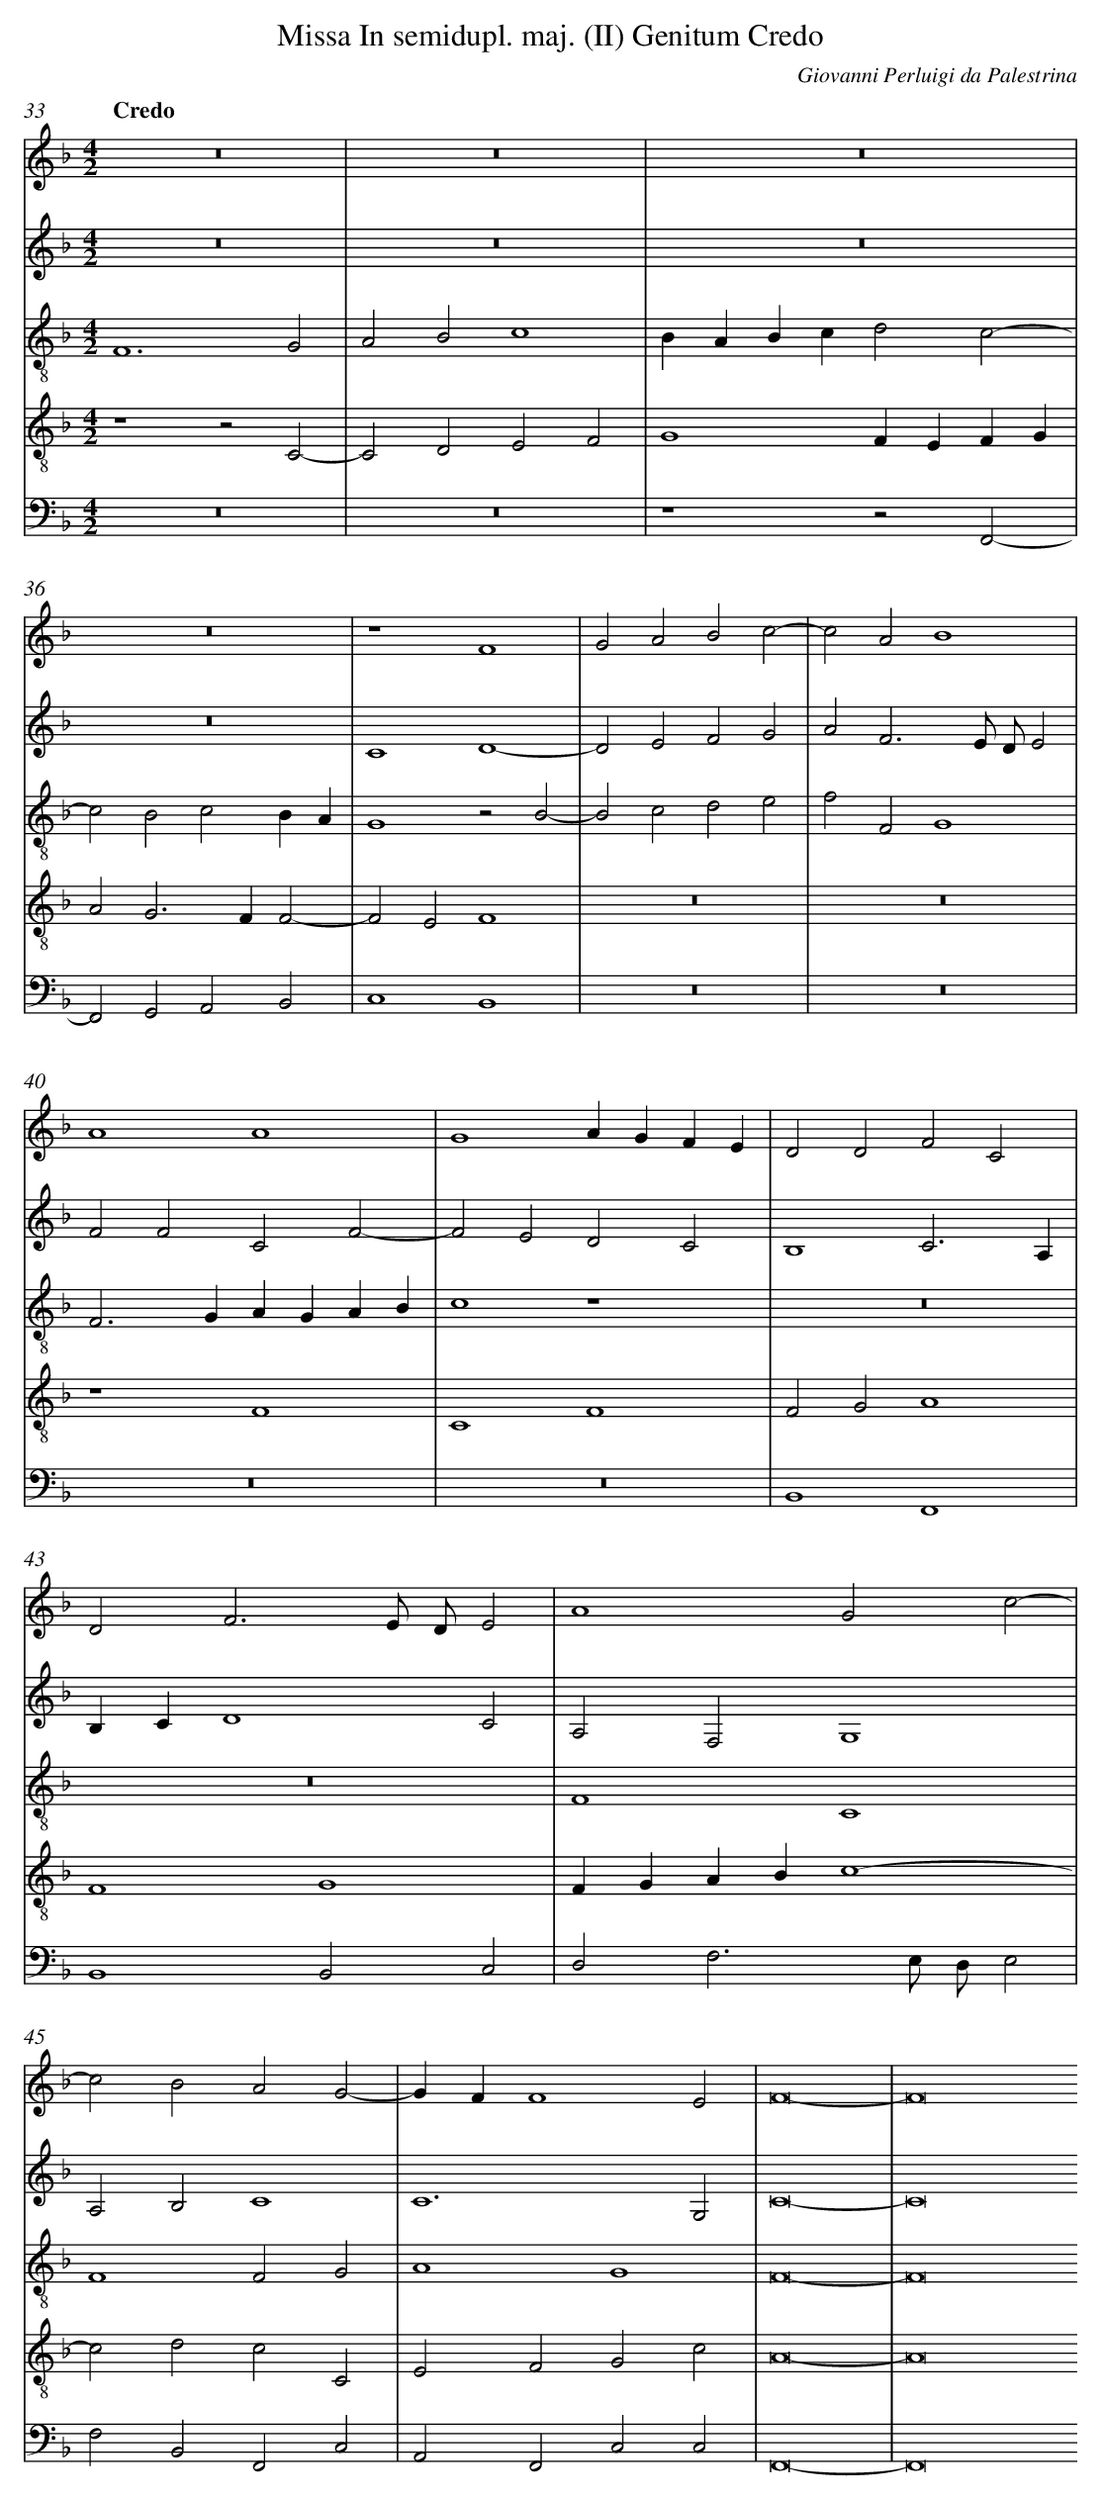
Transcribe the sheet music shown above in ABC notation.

X:1
T: Missa In semidupl. maj. (II) Genitum Credo
C: Giovanni Perluigi da Palestrina
L: 1/4
M: 4/2
Q: "Credo"
V: 1 clef=treble
V: 2 clef=treble
V: 3 clef=treble-8
V: 4 clef=treble-8
V: 5 clef=bass
K: F
[V:1] z8 |
[V:2] z8 |
[V:3] F6G2 |
[V:4] z4z2C2- |
[V:5] z8 |
[V:1] z8 |
[V:2] z8 |
[V:3] A2B2c4 |
[V:4] C2D2E2F2 |
[V:5] z8 |
[V:1] z8 |
[V:2] z8 |
[V:3] BABcd2c2- |
[V:4] G4FEFG |
[V:5] z4z2F,,2- |
[V:1] z8 |
[V:2] z8 |
[V:3] c2B2c2BA |
[V:4] A2G2>F2F2- |
[V:5] F,,2G,,2A,,2B,,2 |
[V:1] z4F4 |
[V:2] C4D4- |
[V:3] G4z2B2- |
[V:4] F2E2F4 |
[V:5] C,4B,,4 |
[V:1] G2A2B2c2- |
[V:2] D2E2F2G2 |
[V:3] B2c2d2e2 |
[V:4] z8 |
[V:5] z8 |
[V:1] c2A2B4 |
[V:2] A2F3E/ D/E2 |
[V:3] f2F2G4 |
[V:4] z8 |
[V:5] z8 |
[V:1] A4A4 |
[V:2] F2F2C2F2- |
[V:3] F2>G2AGAB |
[V:4] z4F4 |
[V:5] z8 |
[V:1] G4AGFE |
[V:2] F2E2D2C2 |
[V:3] c4z4 |
[V:4] C4F4 |
[V:5] z8 |
[V:1] D2D2F2C2 |
[V:2] B,4C3A, |
[V:3] z8 |
[V:4] F2G2A4 |
[V:5] B,,4F,,4 |
[V:1] D2F3E/ D/E2 |
[V:2] B,CD4C2 |
[V:3] z8 |
[V:4] F4G4 |
[V:5] B,,4B,,2C,2 |
[V:1] A4G2c2- |
[V:2] A,2F,2G,4 |
[V:3] F4C4 |
[V:4] FGABc4- |
[V:5] D,2F,3E,/ D,/E,2 |
[V:1] c2B2A2G2- |
[V:2] A,2B,2C4 |
[V:3] F4F2G2 |
[V:4] c2d2c2C2 |
[V:5] F,2B,,2F,,2C,2 |
[V:1] GFF4E2 |
[V:2] C6G,2 |
[V:3] A4G4 |
[V:4] E2F2G2c2 |
[V:5] A,,2F,,2C,2C,2 |
[V:1] F8- |
[V:2] C8- |
[V:3] F8- |
[V:4] A8- |
[V:5] F,,8- |
[V:1] F8
[V:2] C8
[V:3] F8
[V:4] A8
[V:5] F,,8
